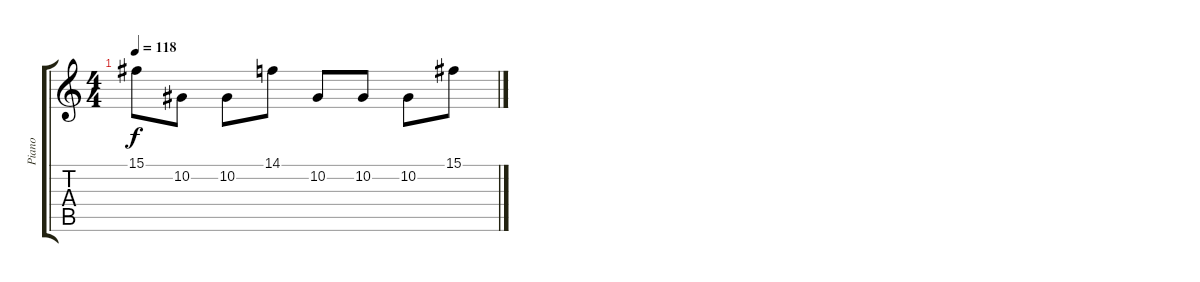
\track ("Piano" "Piano") {instrument acousticgrandpiano}
\staff {score tabs}
\tuning (Eb4 Bb3 Gb3 Db3 Ab2 Eb2) {hide}
\ts (4 4)
\tempo 118
\clef g2
\ks c
15.1.8{dy f} 10.2.8 10.2.8 14.1.8 10.2.8 10.2.8 10.2.8 15.1.8
